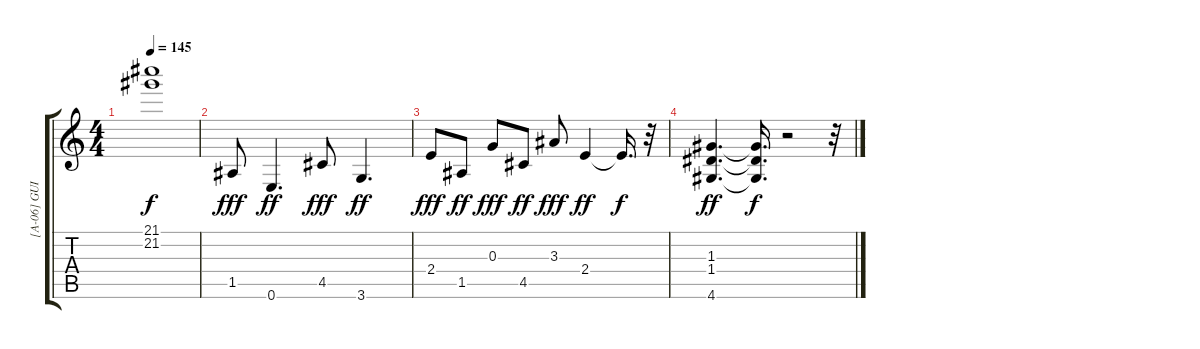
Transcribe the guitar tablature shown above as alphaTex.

\track ("[A-06] GUITAR 1" "[A-06] GUI") {instrument overdrivenguitar}
\staff {score tabs}
\tuning (E4 B3 G3 D3 A2 E2) {hide}
\ts (4 4)
\tempo 145
\clef g2
\ks c
(21.1{t} 21.2{t}).1{dy f} |
1.5.8{dy fff} 0.6.4{d dy ff} 4.5.8{dy fff} 3.6.4{d dy ff} |
2.4.8{dy fff} 1.5.8{dy ff} 0.3.8{dy fff} 4.5.8{dy ff} 3.3.8{dy fff} 2.4.4{dy ff} 2.4{t}.16{d dy f} r.32 |
(1.3 1.4 4.6).4{d dy ff} (1.3{t} 1.4{t} 4.6{t}).16{d dy f} r.2 r.32
